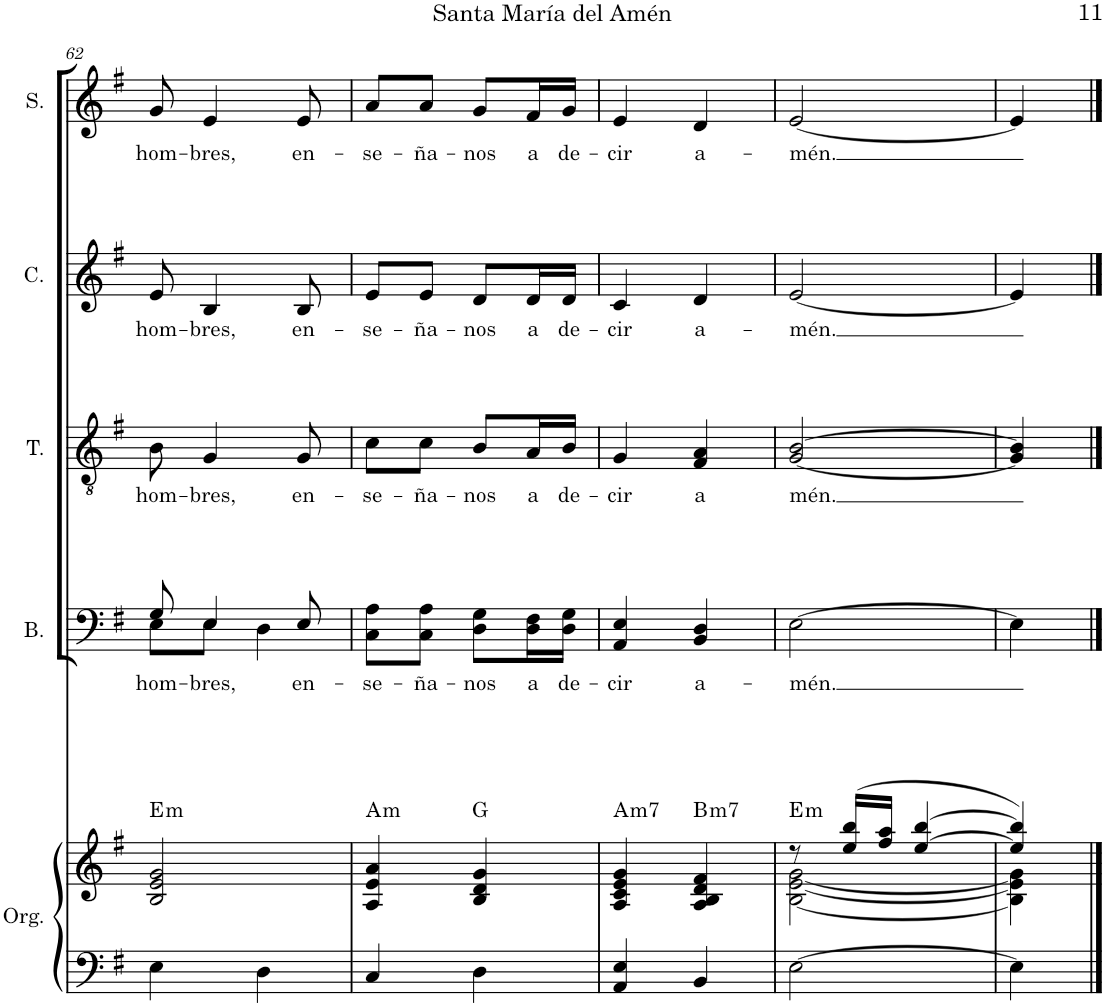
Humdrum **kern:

**kern	**kern	**harte	**kern	**text	**kern	**text	**kern	**text	**kern	**text
*part5	*part5	*part5	*part4	*part4	*part3	*part3	*part2	*part2	*part1	*part1
*staff6	*staff5	*	*staff4	*staff4	*staff3	*staff3	*staff2	*staff2	*staff1	*staff1
*I"Órgano	*	*	*I"Bajo	*	*I"Tenor	*	*I"Contralto	*	*I"Soprano	*
*	*	*	*I'B.	*	*I'T.	*	*I'C.	*	*I'S.	*
!!LO:PB:g=z
*clefF4	*clefG2	*	*clefF4	*	*clefGv2	*	*clefG2	*	*clefG2	*
*k[f#]	*k[f#]	*	*k[f#]	*	*k[f#]	*	*k[f#]	*	*k[f#]	*
*M2/4	*M2/4	*	*M2/4	*	*M2/4	*	*M2/4	*	*M2/4	*
=62	=62	=62	=62	=62	=62	=62	=62	=62	=62	=62
!	!	!LO:H:kt=m	!	!LO:LY:b	!	!LO:LY:b	!	!LO:LY:b	!	!LO:LY:b
*	*	*	*^	*	*	*	*	*	*	*
4E\	2B/ 2e/ 2g/	E:min	8G/	8E\L	hom-	8B\	hom-	8e/	hom-	8g/	hom-
!	!	!	!	!	!LO:LY:b	!	!LO:LY:b	!	!LO:LY:b	!	!LO:LY:b
.	.	.	4E/	8E\J	-bres,	4G/	-bres,	4B/	-bres,	4e/	-bres,
4D\	.	.	.	4D\	.	.	.	.	.	.	.
!	!	!	!	!	!LO:LY:b	!	!LO:LY:b	!	!LO:LY:b	!	!LO:LY:b
.	.	.	8E/	.	en-	8G/	en-	8B/	en-	8e/	en-
*	*	*	*v	*v	*	*	*	*	*	*	*
=63	=63	=63	=63	=63	=63	=63	=63	=63	=63	=63
!	!	!LO:H:kt=m	!	!LO:LY:b	!	!LO:LY:b	!	!LO:LY:b	!	!LO:LY:b
4C/	4A/ 4e/ 4a/	A:min	8C\ 8A\L	-se-	8c\L	-se-	8e/L	-se-	8a/L	-se-
!	!	!	!	!LO:LY:b	!	!LO:LY:b	!	!LO:LY:b	!	!LO:LY:b
.	.	.	8C\ 8A\J	-ña-	8c\J	-ña-	8e/J	-ña-	8a/J	-ña-
!	!	!	!	!LO:LY:b	!	!LO:LY:b	!	!LO:LY:b	!	!LO:LY:b
4D\	4B/ 4d/ 4g/	G:maj	8D\ 8G\L	-nos	8B/L	-nos	8d/L	-nos	8g/L	-nos
!	!	!	!	!LO:LY:b	!	!LO:LY:b	!	!LO:LY:b	!	!LO:LY:b
.	.	.	16D\ 16F#\L	a	16A/L	a	16d/L	a	16f#/L	a
!	!	!	!	!LO:LY:b	!	!LO:LY:b	!	!LO:LY:b	!	!LO:LY:b
.	.	.	16D\ 16G\JJ	de-	16B/JJ	de-	16d/JJ	de-	16g/JJ	de-
=64	=64	=64	=64	=64	=64	=64	=64	=64	=64	=64
!	!	!LO:H:kt=m7	!	!LO:LY:b	!	!LO:LY:b	!	!LO:LY:b	!	!LO:LY:b
4AA/ 4E/	4A/ 4c/ 4e/ 4g/	A:min7	4AA/ 4E/	-cir	4G/	-cir	4c/	-cir	4e/	-cir
!	!	!LO:H:kt=m7	!	!LO:LY:b	!	!LO:LY:b	!	!LO:LY:b	!	!LO:LY:b
4BB/	4A/ 4B/ 4d/ 4f#/	B:min7	4BB/ 4D/	a-	4F#/ 4A/	a	4d/	a-	4d/	a-
=65	=65	=65	=65	=65	=65	=65	=65	=65	=65	=65
*	*^	*	*	*	*	*	*	*	*	*
!	!	!	!LO:H:kt=m	!	!LO:LY:b	!	!LO:LY:b	!	!LO:LY:b	!	!LO:LY:b
[2E\	8r	[2B\ [2e\ [2g\	E:min	[2E\	-mén.	[2G/ [2B/	-mén.	[2e/	-mén.	[2e/	-mén.
.	(16ee/ 16bb/LL	.	.	.	.	.	.	.	.	.	.
.	16ff#/ 16aa/JJ	.	.	.	.	.	.	.	.	.	.
.	[4ee/ [4bb/	.	.	.	.	.	.	.	.	.	.
=66	=66	=66	=66	=66	=66	=66	=66	=66	=66	=66	=66
4E\]	4ee/] 4bb/])	4B\] 4e\] 4g\]	.	4E\]	.	4G/] 4B/]	.	4e/]	.	4e/]	.
*	*v	*v	*	*	*	*	*	*	*	*	*
==	==	==	==	==	==	==	==	==	==	==
*-	*-	*-	*-	*-	*-	*-	*-	*-	*-	*-
